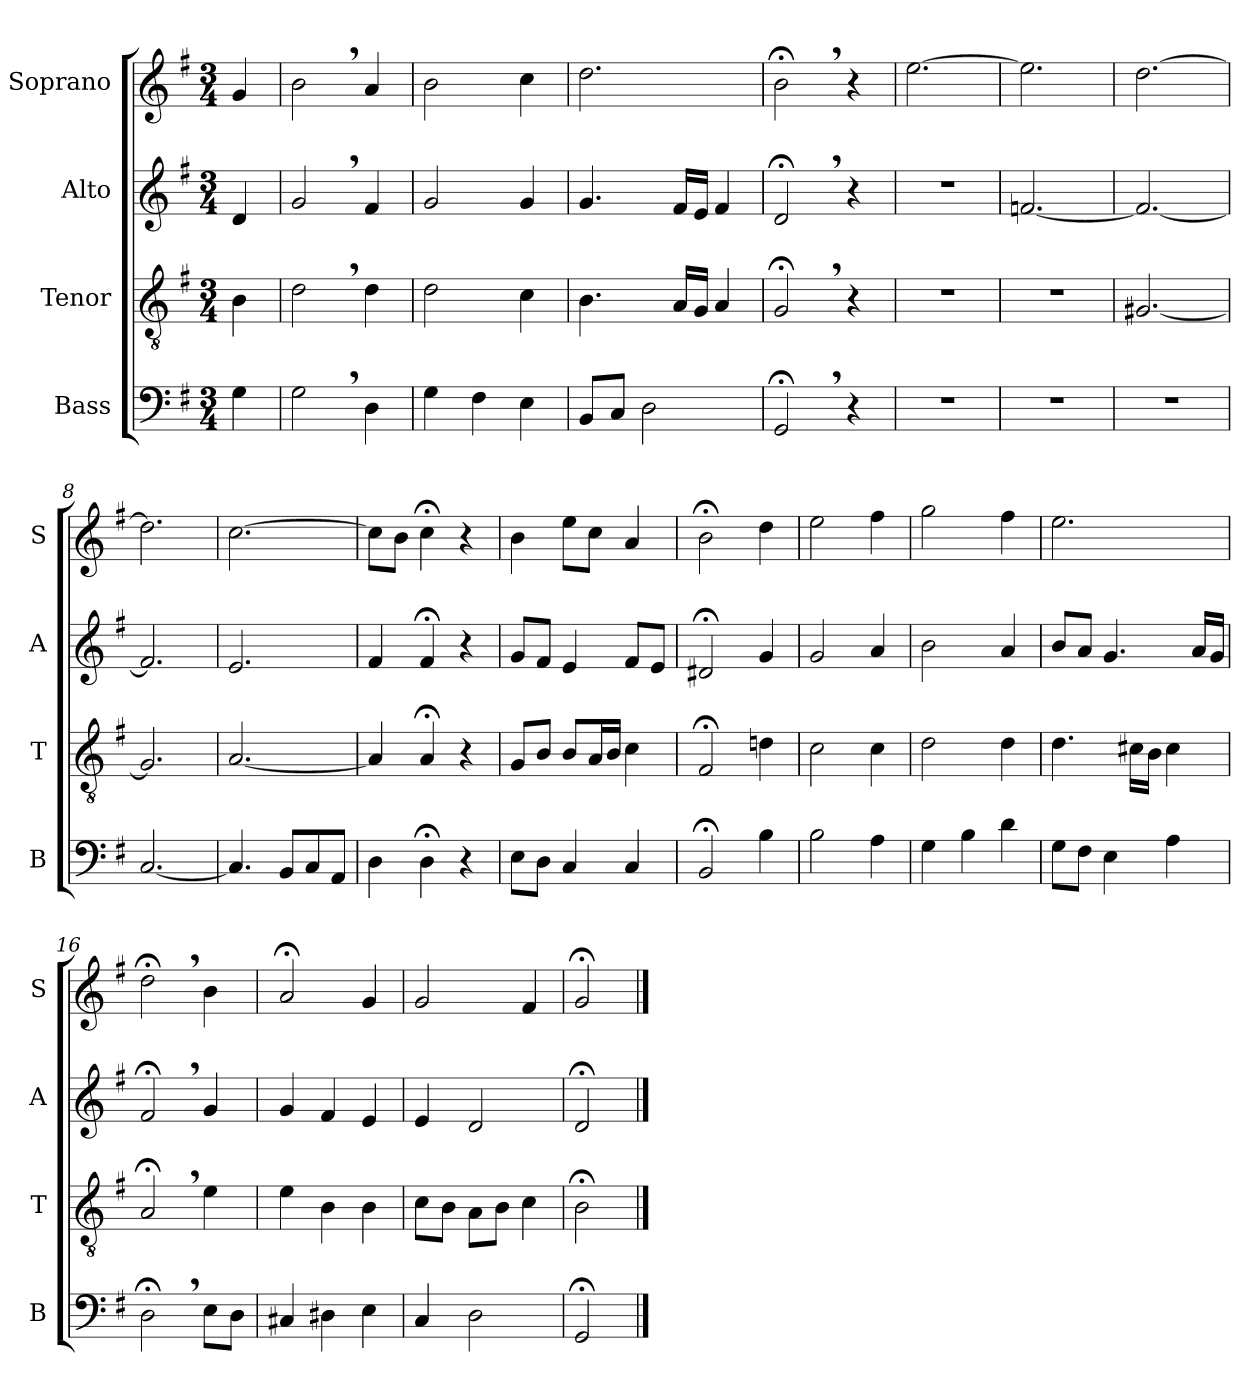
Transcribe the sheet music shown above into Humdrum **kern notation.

**kern	**kern	**kern	**kern
*part4	*part3	*part2	*part1
*staff4	*staff3	*staff2	*staff1
*I"Bass	*I"Tenor	*I"Alto	*I"Soprano
*I'B	*I'T	*I'A	*I'S
*clefF4	*clefGv2	*clefG2	*clefG2
*k[f#]	*k[f#]	*k[f#]	*k[f#]
*M3/4	*M3/4	*M3/4	*M3/4
=	=	=	=
4G\	4B\	4d/	4g/
=1	=1	=1	=1
2G,\	2d,\	2g,/	2b,\
4D\	4d\	4f#/	4a/
=2	=2	=2	=2
4G\	2d\	2g/	2b\
4F#\	.	.	.
4E\	4c\	4g/	4cc\
=3	=3	=3	=3
8BB/L	4.B\	4.g/	2.dd\
8C/J	.	.	.
2D\	.	.	.
.	16A/LL	16f#/LL	.
.	16G/JJ	16e/JJ	.
.	4A/	4f#/	.
=4	=4	=4	=4
2GG;<,/	2G;<,/	2d;<,/	2b;<,\
4r	4r	4r	4r
=5	=5	=5	=5
2.r	2.r	2.r	[2.ee:\
=6	=6	=6	=6
2.r	2.r	[2.fn:/	2.ee\]
=7	=7	=7	=7
2.r	[2.G#X:/	2.f/_	[2.dd\
=8	=8	=8	=8
[2.C:/	2.G#/]	2.f/]	2.dd\]
=9	=9	=9	=9
4.C/]	[2.A/	2.e/	[2.cc\
8BB/L	.	.	.
8C/	.	.	.
8AA/J	.	.	.
=10	=10	=10	=10
4D\	4A/]	4f#/	8cc\L]
.	.	.	8b\J
4D;<\	4A;</	4f#;</	4cc;<\
4r	4r	4r	4r
=11	=11	=11	=11
8E\L	8G/L	8g/L	4b\
8D\J	8B/J	8f#/J	.
4C/	8B/L	4e/	8ee\L
.	16A/L	.	8cc\J
.	16B/JJ	.	.
4C/	4c\	8f#/L	4a/
.	.	8e/J	.
=12	=12	=12	=12
2BB;</	2F#;</	2d#X;</	2b;<\
4B\	4dn\	4g/	4dd\
=13	=13	=13	=13
2B\	2c\	2g/	2ee\
4A\	4c\	4a/	4ff#\
=14	=14	=14	=14
4G\	2d\	2b\	2gg\
4B\	.	.	.
4d\	4d\	4a/	4ff#\
=15	=15	=15	=15
8G\L	4.d\	8b/L	2.ee\
8F#\J	.	8a/J	.
4E\	.	4.g/	.
.	16c#X\LL	.	.
.	16B\JJ	.	.
4A\	4c#\	.	.
.	.	16a/LL	.
.	.	16g/JJ	.
=16	=16	=16	=16
2D;<,\	2A;<,/	2f#;<,/	2dd;<,\
8E\L	4e\	4g/	4b\
8D\J	.	.	.
=17	=17	=17	=17
4C#X/	4e\	4g/	2a;</
4D#X\	4B\	4f#/	.
4E\	4B\	4e/	4g/
=18	=18	=18	=18
4C/	8c\L	4e/	2g/
.	8B\J	.	.
2D\	8A\L	2d/	.
.	8B\J	.	.
.	4c\	.	4f#/
=19	=19	=19	=19
2GG;</	2B;<\	2d;</	2g;</
==	==	==	==
*-	*-	*-	*-
